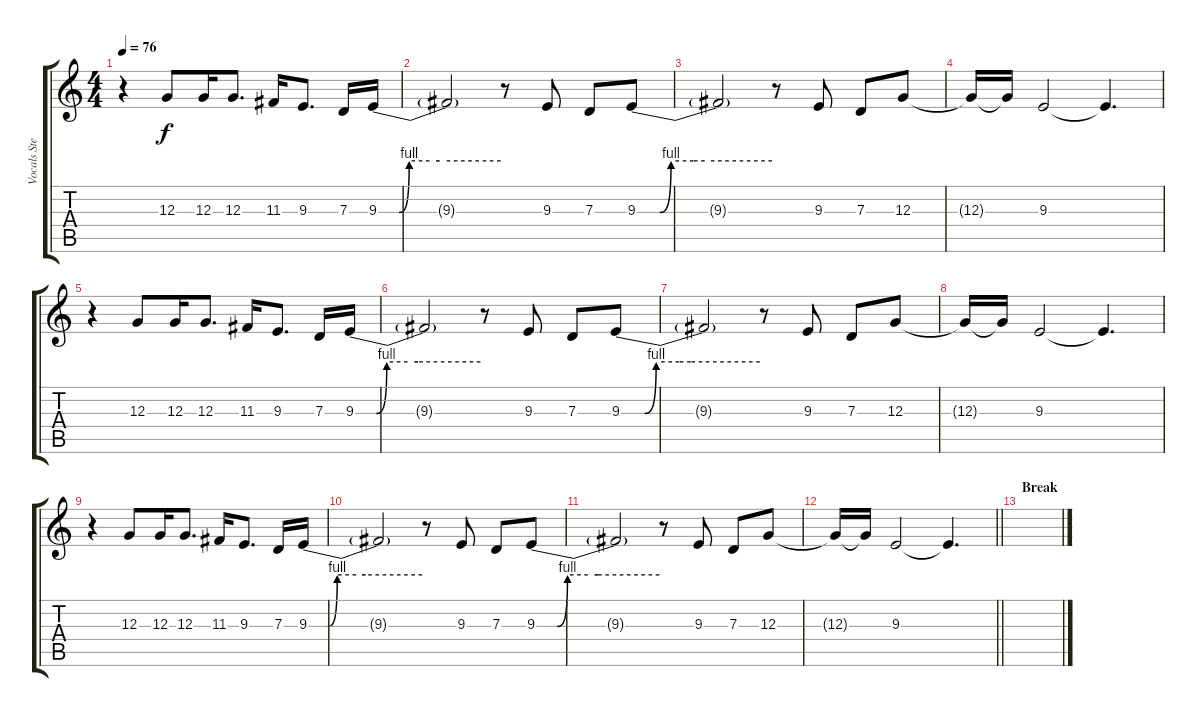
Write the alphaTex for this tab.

\track ("Vocals Steven Wilson" "Vocals Ste") {instrument stringensemble1}
\staff {score tabs}
\tuning (E4 B3 G3 D3 A2 E2) {hide}
\ts (4 4)
\tempo 76
\clef g2
\ks c
r.4{dy f} 12.3.8 12.3.16 12.3.8{d} 11.3.16 9.3.8{d} 7.3.16 9.3{be (custom 0 0 10 0 15 4 25 4 30 4 60 4)}.16 |
9.3{t}.2 r.8 9.3.8 7.3.8 9.3{be (custom 0 0 10 0 15 4 25 4 30 4 60 4)}.8 |
9.3{t}.2 r.8 9.3.8 7.3.8 12.3.8 |
12.3{t}.16 12.3{t}.16 9.3.2 9.3{t}.4{d} |
r.4 12.3.8 12.3.16 12.3.8{d} 11.3.16 9.3.8{d} 7.3.16 9.3{be (custom 0 0 10 0 15 4 25 4 30 4 60 4)}.16 |
9.3{t}.2 r.8 9.3.8 7.3.8 9.3{be (custom 0 0 10 0 15 4 25 4 30 4 60 4)}.8 |
9.3{t}.2 r.8 9.3.8 7.3.8 12.3.8 |
12.3{t}.16 12.3{t}.16 9.3.2 9.3{t}.4{d} |
r.4 12.3.8 12.3.16 12.3.8{d} 11.3.16 9.3.8{d} 7.3.16 9.3{be (custom 0 0 10 0 15 4 25 4 30 4 60 4)}.16 |
9.3{t}.2 r.8 9.3.8 7.3.8 9.3{be (custom 0 0 10 0 15 4 25 4 30 4 60 4)}.8 |
9.3{t}.2 r.8 9.3.8 7.3.8 12.3.8 |
\barLineRight lightlight
12.3{t}.16 12.3{t}.16 9.3.2 9.3{t}.4{d} |
\section ("" "Break")
